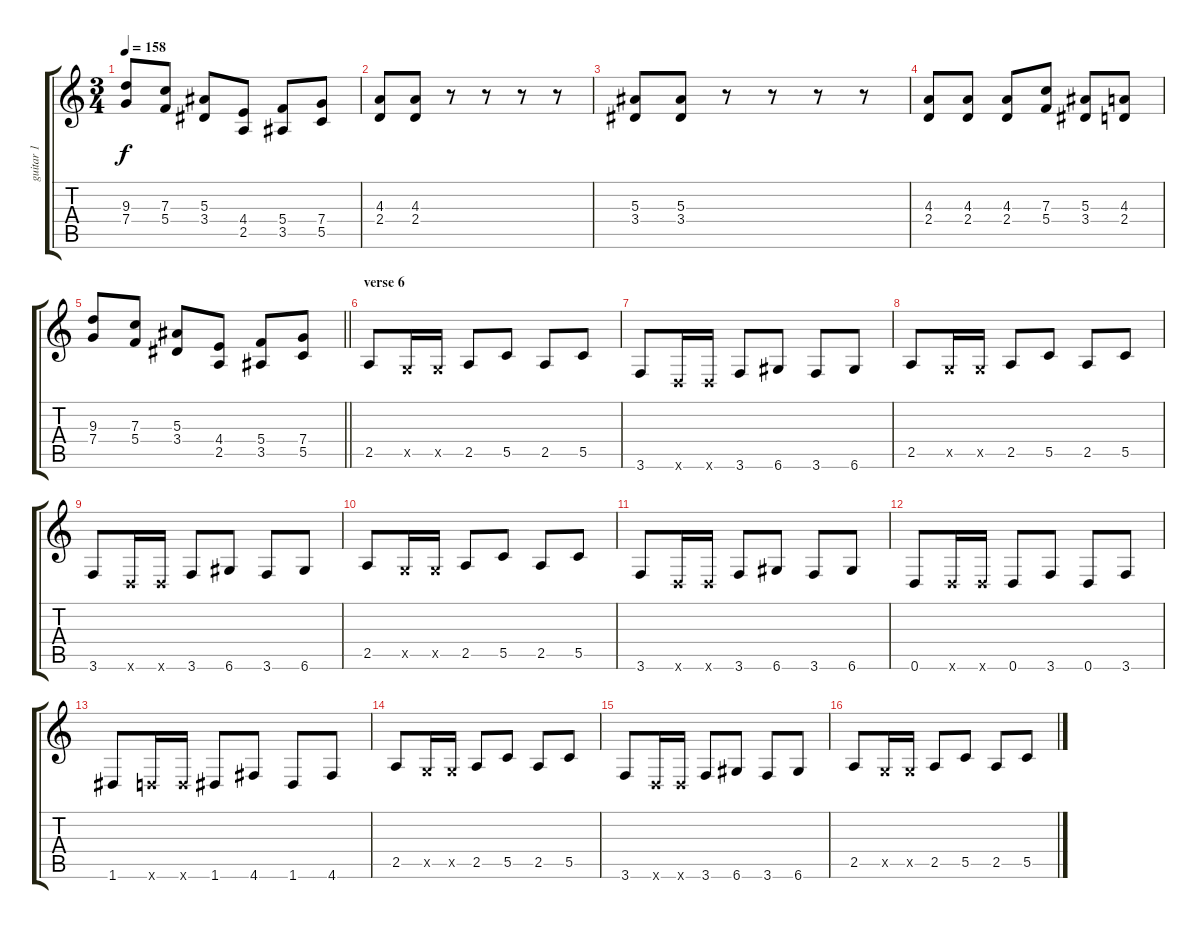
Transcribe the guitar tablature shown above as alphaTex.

\track ("guitar 1" "guitar 1") {instrument distortionguitar}
\staff {score tabs}
\tuning (D4 A3 F3 C3 G2 D2) {hide}
\ts (3 4)
\tempo 158
\clef g2
\ks c
(9.3 7.4).8{dy f} (7.3 5.4).8 (5.3 3.4).8 (4.4 2.5).8 (5.4 3.5).8 (7.4 5.5).8 |
(4.3 2.4).8 (4.3 2.4).8 r.8 r.8 r.8 r.8 |
(5.3 3.4).8 (5.3 3.4).8 r.8 r.8 r.8 r.8 |
(4.3 2.4).8 (4.3 2.4).8 (4.3 2.4).8 (7.3 5.4).8 (5.3 3.4).8 (4.3 2.4).8 |
\barLineRight lightlight
(9.3 7.4).8 (7.3 5.4).8 (5.3 3.4).8 (4.4 2.5).8 (5.4 3.5).8 (7.4 5.5).8 |
\section ("" "verse 6")
2.5.8{volume 13} 0.5{x}.16 0.5{x}.16 2.5.8 5.5.8 2.5.8 5.5.8 |
3.6.8 0.6{x}.16 0.6{x}.16 3.6.8 6.6.8 3.6.8 6.6.8 |
2.5.8 0.5{x}.16 0.5{x}.16 2.5.8 5.5.8 2.5.8 5.5.8 |
3.6.8 0.6{x}.16 0.6{x}.16 3.6.8 6.6.8 3.6.8 6.6.8 |
2.5.8 0.5{x}.16 0.5{x}.16 2.5.8 5.5.8 2.5.8 5.5.8 |
3.6.8 0.6{x}.16 0.6{x}.16 3.6.8 6.6.8 3.6.8 6.6.8 |
0.6.8 0.6{x}.16 0.6{x}.16 0.6.8 3.6.8 0.6.8 3.6.8 |
1.6.8 0.6{x}.16 0.6{x}.16 1.6.8 4.6.8 1.6.8 4.6.8 |
2.5.8 0.5{x}.16 0.5{x}.16 2.5.8 5.5.8 2.5.8 5.5.8 |
3.6.8 0.6{x}.16 0.6{x}.16 3.6.8 6.6.8 3.6.8 6.6.8 |
2.5.8 0.5{x}.16 0.5{x}.16 2.5.8 5.5.8 2.5.8 5.5.8
